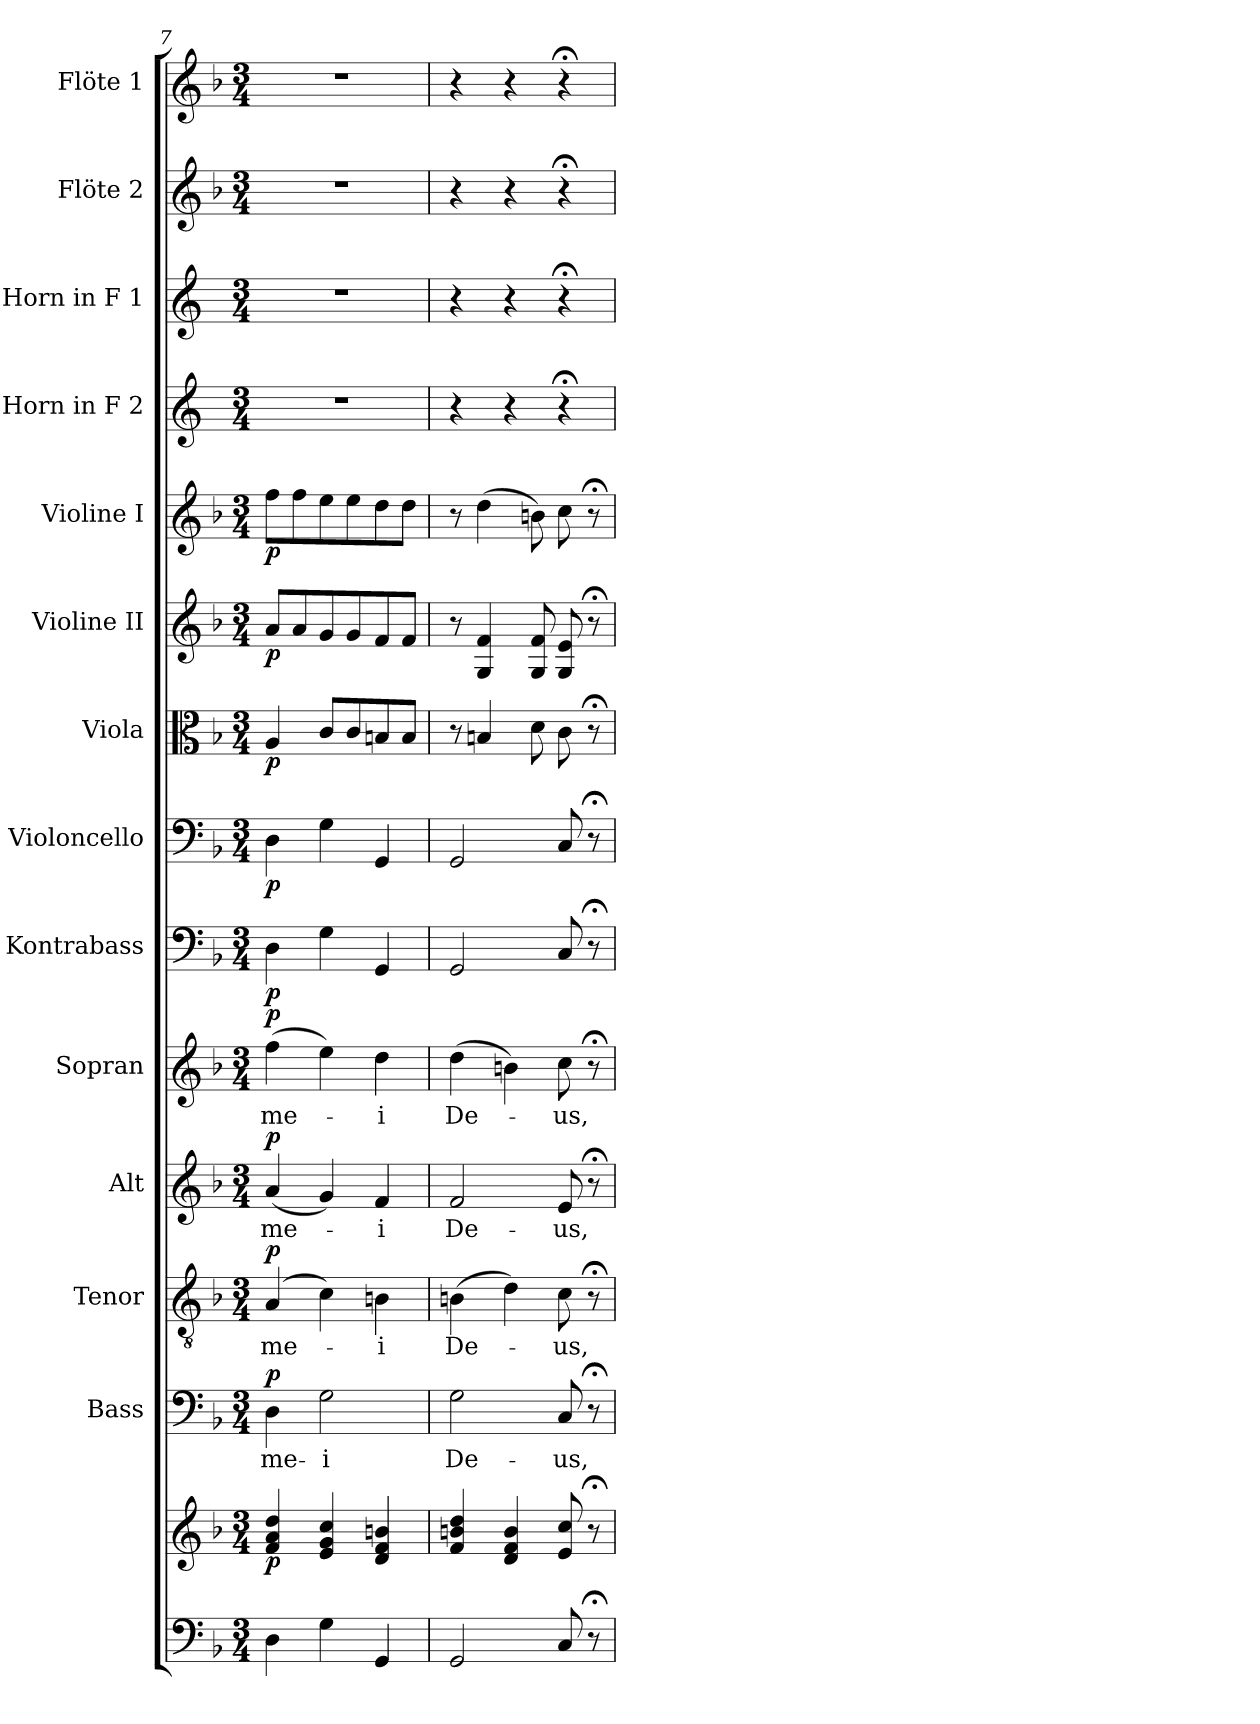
**kern	**kern	**dynam	**kern	**text	**dynam	**kern	**text	**dynam	**kern	**text	**dynam	**kern	**text	**dynam	**kern	**dynam	**kern	**dynam	**kern	**dynam	**kern	**dynam	**kern	**dynam	**kern	**kern	**kern	**kern
*part14	*part14	*part14	*part13	*part13	*part13	*part12	*part12	*part12	*part11	*part11	*part11	*part10	*part10	*part10	*part9	*part9	*part8	*part8	*part7	*part7	*part6	*part6	*part5	*part5	*part4	*part3	*part2	*part1
*staff15	*staff14	*staff14/15	*staff13	*staff13	*staff13	*staff12	*staff12	*staff12	*staff11	*staff11	*staff11	*staff10	*staff10	*staff10	*staff9	*staff9	*staff8	*staff8	*staff7	*staff7	*staff6	*staff6	*staff5	*staff5	*staff4	*staff3	*staff2	*staff1
*	*	*	*I"Bass	*	*	*I"Tenor	*	*	*I"Alt	*	*	*I"Sopran	*	*	*I"Kontrabass	*	*I"Violoncello	*	*I"Viola	*	*I"Violine II	*	*I"Violine I	*	*I"Horn in F 2	*I"Horn in F 1	*I"Flöte 2	*I"Flöte 1
*	*	*	*I'B.	*	*	*I'T.	*	*	*I'A.	*	*	*I'S.	*	*	*I'Kb.	*	*I'Vc.	*	*I'Vla.	*	*I'Vl. II	*	*I'Vl. I	*	*	*	*I'Fl. 2	*I'Fl. 1
*clefF4	*clefG2	*	*clefF4	*	*	*clefGv2	*	*	*clefG2	*	*	*clefG2	*	*	*clefF4	*	*clefF4	*	*clefC3	*	*clefG2	*	*clefG2	*	*clefG2	*clefG2	*clefG2	*clefG2
*	*	*	*	*	*	*	*	*	*	*	*	*	*	*	*ITrd7c12	*	*	*	*	*	*	*	*	*	*ITrd4c7	*ITrd4c7	*	*
*k[b-]	*k[b-]	*	*k[b-]	*	*	*k[b-]	*	*	*k[b-]	*	*	*k[b-]	*	*	*k[b-]	*	*k[b-]	*	*k[b-]	*	*k[b-]	*	*k[b-]	*	*k[b-]	*k[b-]	*k[b-]	*k[b-]
*F:	*F:	*	*F:	*	*	*F:	*	*	*F:	*	*	*F:	*	*	*F:	*	*F:	*	*F:	*	*F:	*	*F:	*	*F:	*F:	*F:	*F:
*M3/4	*M3/4	*	*M3/4	*	*	*M3/4	*	*	*M3/4	*	*	*M3/4	*	*	*M3/4	*	*M3/4	*	*M3/4	*	*M3/4	*	*M3/4	*	*M3/4	*M3/4	*M3/4	*M3/4
=7	=7	=7	=7	=7	=7	=7	=7	=7	=7	=7	=7	=7	=7	=7	=7	=7	=7	=7	=7	=7	=7	=7	=7	=7	=7	=7	=7	=7
!	!	!LO:DY:b	!	!LO:LY:b	!LO:DY:a	!	!LO:LY:b	!LO:DY:a	!	!LO:LY:b	!LO:DY:a	!	!LO:LY:b	!LO:DY:a	!	!LO:DY:b	!	!LO:DY:b	!	!LO:DY:b	!	!LO:DY:b	!	!LO:DY:b	!	!	!	!
4D\	4f/ 4a/ 4dd/	p	4D\	me-	p	(4A/	me-	p	(<4a/	me-	p	(>4ff\	me-	p	4DD\	p	4D\	p	4A/	p	8a/L	p	8ff\L	p	2.r	2.r	2.r	2.r
.	.	.	.	.	.	.	.	.	.	.	.	.	.	.	.	.	.	.	.	.	8a/	.	8ff\	.	.	.	.	.
!	!	!	!	!LO:LY:b	!	!	!	!	!	!	!	!	!	!	!	!	!	!	!	!	!	!	!	!	!	!	!	!
4G\	4e/ 4g/ 4cc/	.	2G\	-i	.	4c\)	.	.	4g/)	.	.	4ee\)	.	.	4GG\	.	4G\	.	8c/L	.	8g/	.	8ee\	.	.	.	.	.
.	.	.	.	.	.	.	.	.	.	.	.	.	.	.	.	.	.	.	8c/	.	8g/	.	8ee\	.	.	.	.	.
!	!	!	!	!	!	!	!LO:LY:b	!	!	!LO:LY:b	!	!	!LO:LY:b	!	!	!	!	!	!	!	!	!	!	!	!	!	!	!
4GG/	4d/ 4f/ 4bn/	.	.	.	.	4Bn\	-i	.	4f/	-i	.	4dd\	-i	.	4GGG/	.	4GG/	.	8Bn/	.	8f/	.	8dd\	.	.	.	.	.
.	.	.	.	.	.	.	.	.	.	.	.	.	.	.	.	.	.	.	8B/J	.	8f/J	.	8dd\J	.	.	.	.	.
=8	=8	=8	=8	=8	=8	=8	=8	=8	=8	=8	=8	=8	=8	=8	=8	=8	=8	=8	=8	=8	=8	=8	=8	=8	=8	=8	=8	=8
!	!	!	!	!LO:LY:b	!	!	!LO:LY:b	!	!	!LO:LY:b	!	!	!LO:LY:b	!	!	!	!	!	!	!	!	!	!	!	!	!	!	!
2GG/	4f/ 4bn/ 4dd/	.	2G\	De-	.	(>4Bn\	De-	.	2f/	De-	.	(>4dd\	De-	.	2GGG/	.	2GG/	.	8r	.	8r	.	8r	.	4r	4r	4r	4r
.	.	.	.	.	.	.	.	.	.	.	.	.	.	.	.	.	.	.	4Bn/	.	4G/ 4f/	.	(>4dd\	.	.	.	.	.
.	4d/ 4f/ 4b/	.	.	.	.	4d\)	.	.	.	.	.	4bn\)	.	.	.	.	.	.	.	.	.	.	.	.	4r	4r	4r	4r
.	.	.	.	.	.	.	.	.	.	.	.	.	.	.	.	.	.	.	8d\	.	8G/ 8f/	.	8bn\)	.	.	.	.	.
!	!	!	!	!LO:LY:b	!	!	!LO:LY:b	!	!	!LO:LY:b	!	!	!LO:LY:b	!	!	!	!	!	!	!	!	!	!	!	!	!	!	!
8C/	8e/ 8cc/	.	8C/	-us,	.	8c\	-us,	.	8e/	-us,	.	8cc\	-us,	.	8CC/	.	8C/	.	8c\	.	8G/ 8e/	.	8cc\	.	4r;<	4r;<	4r;<	4r;<
8r;<	8r;<	.	8r;<	.	.	8r;<	.	.	8r;<	.	.	8r;<	.	.	8r;<	.	8r;<	.	8r;<	.	8r;<	.	8r;<	.	.	.	.	.
=	=	=	=	=	=	=	=	=	=	=	=	=	=	=	=	=	=	=	=	=	=	=	=	=	=	=	=	=
*-	*-	*-	*-	*-	*-	*-	*-	*-	*-	*-	*-	*-	*-	*-	*-	*-	*-	*-	*-	*-	*-	*-	*-	*-	*-	*-	*-	*-
